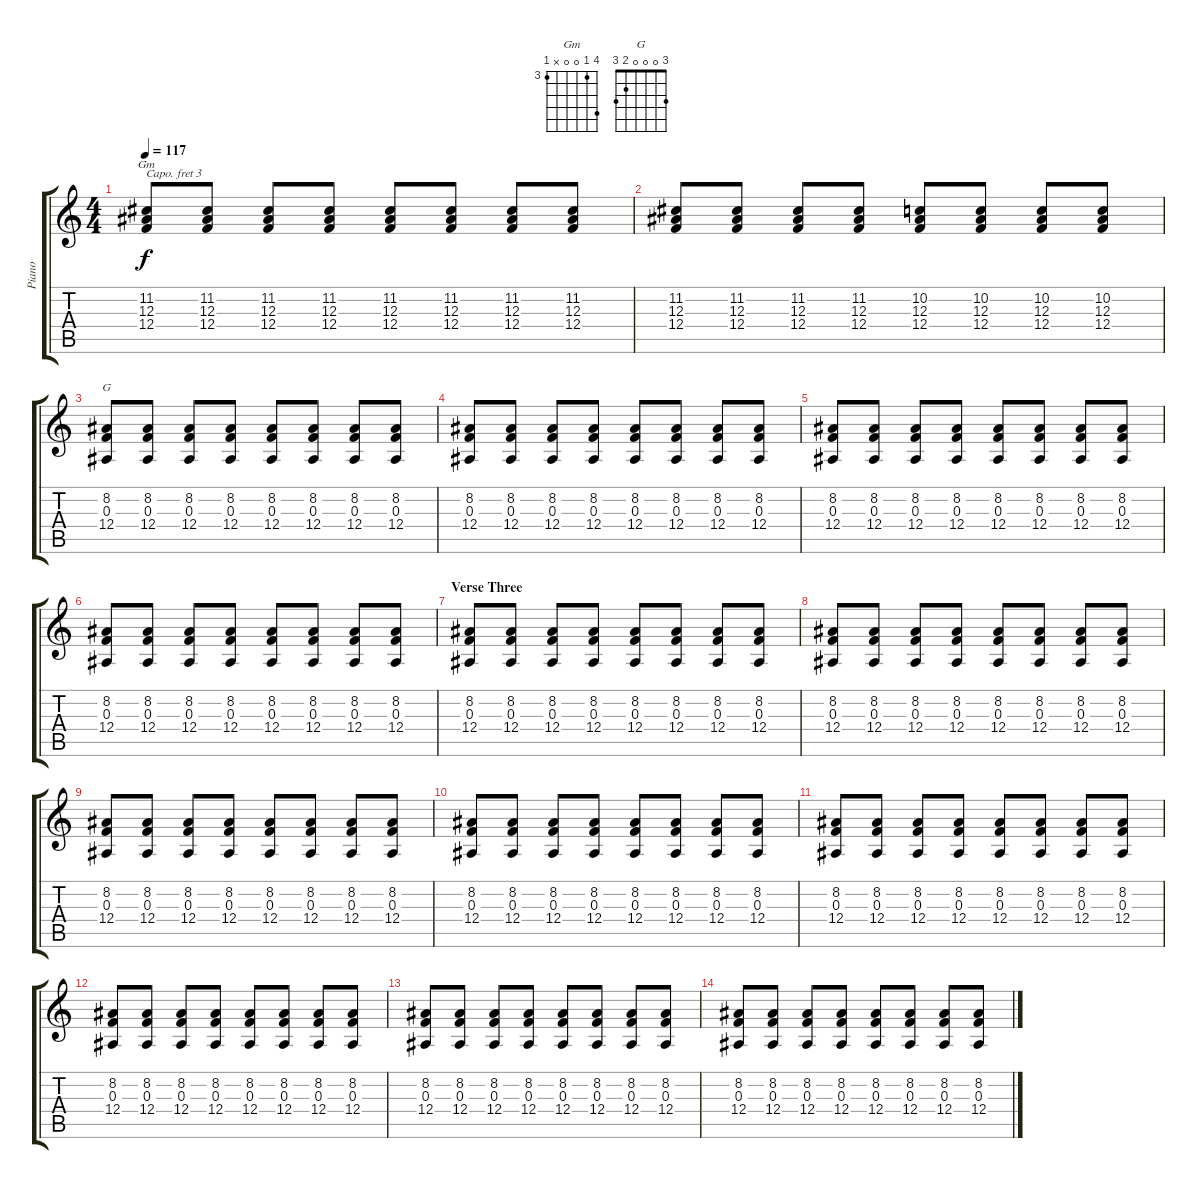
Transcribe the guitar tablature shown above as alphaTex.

\track ("Piano" "Piano") {instrument brightacousticpiano}
\staff {score tabs}
\capo 3
\tuning (E4 B3 G3 D3 A2 E2) {hide}
\chord ("Gm" 6 3 0 0 x 3) {firstfret 3}
\chord ("G" 3 0 0 0 2 3)
\ts (4 4)
\tempo 117
\clef g2
\ks c
(11.2 12.3 12.4).8{ch "Gm" dy f} (11.2 12.3 12.4).8 (11.2 12.3 12.4).8 (11.2 12.3 12.4).8 (11.2 12.3 12.4).8 (11.2 12.3 12.4).8 (11.2 12.3 12.4).8 (11.2 12.3 12.4).8 |
(11.2 12.3 12.4).8 (11.2 12.3 12.4).8 (11.2 12.3 12.4).8 (11.2 12.3 12.4).8 (10.2 12.3 12.4).8 (10.2 12.3 12.4).8 (10.2 12.3 12.4).8 (10.2 12.3 12.4).8 |
(8.2 0.3 12.4).8{ch "G"} (8.2 0.3 12.4).8 (8.2 0.3 12.4).8 (8.2 0.3 12.4).8 (8.2 0.3 12.4).8 (8.2 0.3 12.4).8 (8.2 0.3 12.4).8 (8.2 0.3 12.4).8 |
(8.2 0.3 12.4).8 (8.2 0.3 12.4).8 (8.2 0.3 12.4).8 (8.2 0.3 12.4).8 (8.2 0.3 12.4).8 (8.2 0.3 12.4).8 (8.2 0.3 12.4).8 (8.2 0.3 12.4).8 |
(8.2 0.3 12.4).8 (8.2 0.3 12.4).8 (8.2 0.3 12.4).8 (8.2 0.3 12.4).8 (8.2 0.3 12.4).8 (8.2 0.3 12.4).8 (8.2 0.3 12.4).8 (8.2 0.3 12.4).8 |
(8.2 0.3 12.4).8 (8.2 0.3 12.4).8 (8.2 0.3 12.4).8 (8.2 0.3 12.4).8 (8.2 0.3 12.4).8 (8.2 0.3 12.4).8 (8.2 0.3 12.4).8 (8.2 0.3 12.4).8 |
\section ("" "Verse Three")
(8.2 0.3 12.4).8 (8.2 0.3 12.4).8 (8.2 0.3 12.4).8 (8.2 0.3 12.4).8 (8.2 0.3 12.4).8 (8.2 0.3 12.4).8 (8.2 0.3 12.4).8 (8.2 0.3 12.4).8 |
(8.2 0.3 12.4).8 (8.2 0.3 12.4).8 (8.2 0.3 12.4).8 (8.2 0.3 12.4).8 (8.2 0.3 12.4).8 (8.2 0.3 12.4).8 (8.2 0.3 12.4).8 (8.2 0.3 12.4).8 |
(8.2 0.3 12.4).8 (8.2 0.3 12.4).8 (8.2 0.3 12.4).8 (8.2 0.3 12.4).8 (8.2 0.3 12.4).8 (8.2 0.3 12.4).8 (8.2 0.3 12.4).8 (8.2 0.3 12.4).8 |
(8.2 0.3 12.4).8 (8.2 0.3 12.4).8 (8.2 0.3 12.4).8 (8.2 0.3 12.4).8 (8.2 0.3 12.4).8 (8.2 0.3 12.4).8 (8.2 0.3 12.4).8 (8.2 0.3 12.4).8 |
(8.2 0.3 12.4).8 (8.2 0.3 12.4).8 (8.2 0.3 12.4).8 (8.2 0.3 12.4).8 (8.2 0.3 12.4).8 (8.2 0.3 12.4).8 (8.2 0.3 12.4).8 (8.2 0.3 12.4).8 |
(8.2 0.3 12.4).8 (8.2 0.3 12.4).8 (8.2 0.3 12.4).8 (8.2 0.3 12.4).8 (8.2 0.3 12.4).8 (8.2 0.3 12.4).8 (8.2 0.3 12.4).8 (8.2 0.3 12.4).8 |
(8.2 0.3 12.4).8 (8.2 0.3 12.4).8 (8.2 0.3 12.4).8 (8.2 0.3 12.4).8 (8.2 0.3 12.4).8 (8.2 0.3 12.4).8 (8.2 0.3 12.4).8 (8.2 0.3 12.4).8 |
(8.2 0.3 12.4).8 (8.2 0.3 12.4).8 (8.2 0.3 12.4).8 (8.2 0.3 12.4).8 (8.2 0.3 12.4).8 (8.2 0.3 12.4).8 (8.2 0.3 12.4).8 (8.2 0.3 12.4).8
